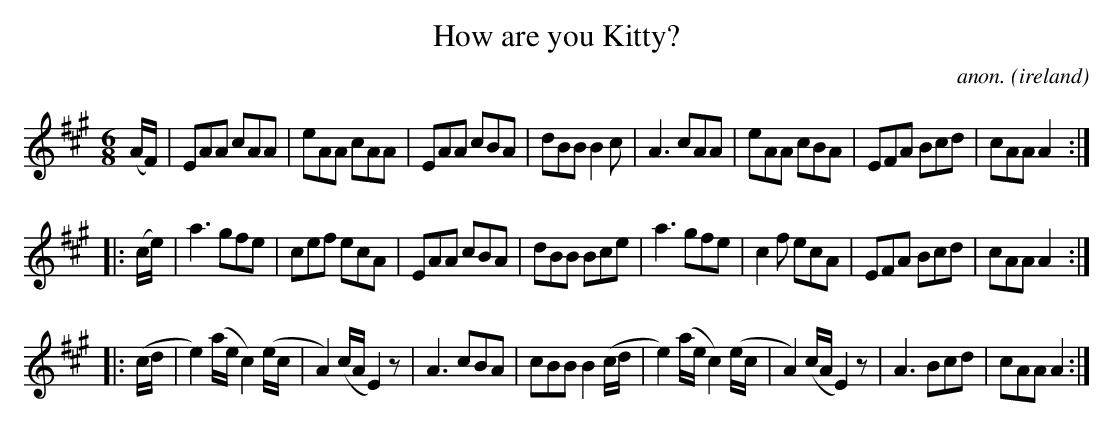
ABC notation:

X:1
T:How are you Kitty?
O:ireland
C:anon.
M:6/8
L:1/8
K:A
(A/F/)|EAA cAA|eAA cAA|EAA cBA|dBB B2c|A3 cAA|eAA cBA|EFA Bcd|cAA A2:|
|:(c/e/)|a3 gfe|cef ecA|EAA cBA|dBB Bce|a3 gfe|c2f ecA|EFA Bcd|cAA A2:|
|:(c/d/|e2)(a/e/ c2)(e/c/|A2)(c/A/ E2) z|A3 cBA|cBB B2(c/d/|e2)(a/e/ c2)(e/c/|A2)(c/A/ E2) z|A3 Bcd|cAA A2:|
